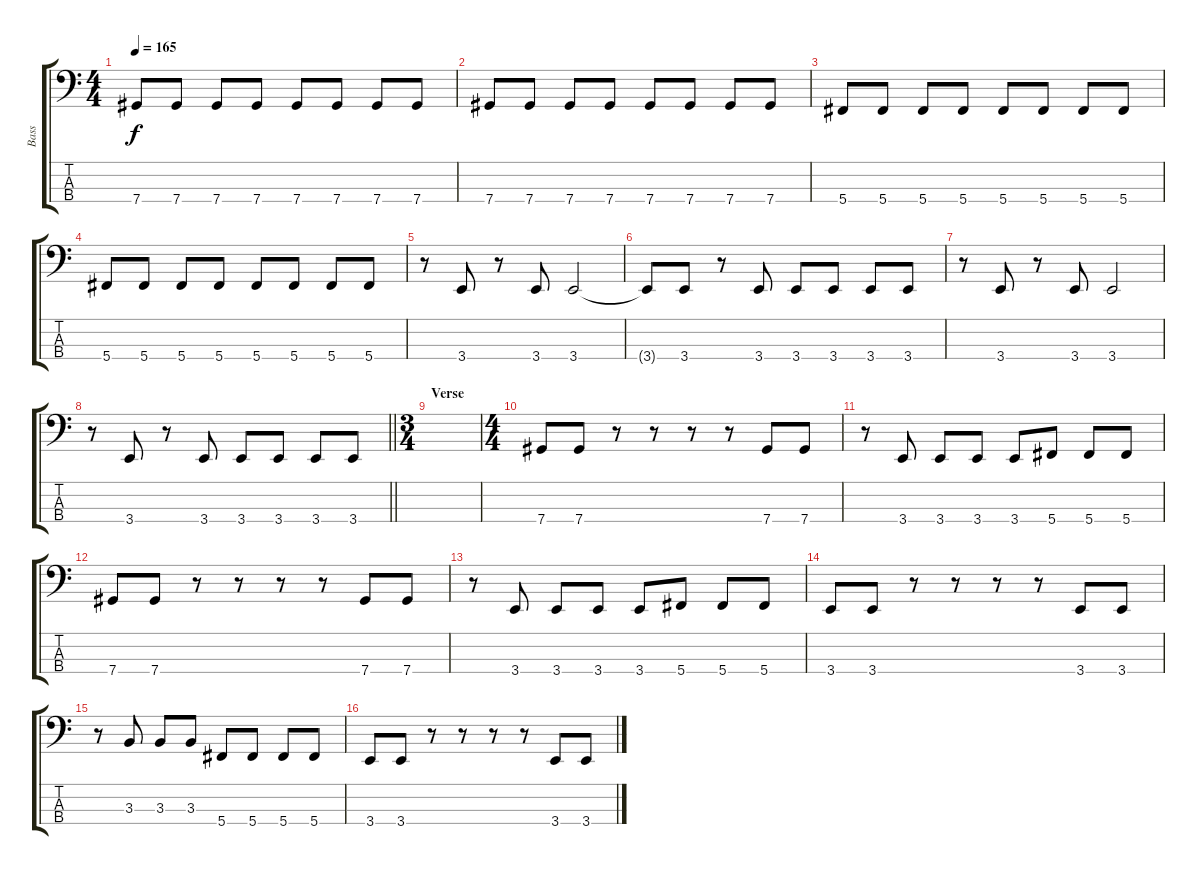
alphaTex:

\track ("Bass" "Bass") {instrument electricbassfinger}
\staff {score tabs}
\tuning (Gb2 Db2 Ab1 Db1) {hide}
\ts (4 4)
\tempo 165
\clef f4
\ks c
7.4.8{dy f} 7.4.8 7.4.8 7.4.8 7.4.8 7.4.8 7.4.8 7.4.8 |
7.4.8 7.4.8 7.4.8 7.4.8 7.4.8 7.4.8 7.4.8 7.4.8 |
5.4.8 5.4.8 5.4.8 5.4.8 5.4.8 5.4.8 5.4.8 5.4.8 |
5.4.8 5.4.8 5.4.8 5.4.8 5.4.8 5.4.8 5.4.8 5.4.8 |
r.8 3.4.8 r.8 3.4.8 3.4.2 |
3.4{t}.8 3.4.8 r.8 3.4.8 3.4.8 3.4.8 3.4.8 3.4.8 |
r.8 3.4.8 r.8 3.4.8 3.4.2 |
\barLineRight lightlight
r.8 3.4.8 r.8 3.4.8 3.4.8 3.4.8 3.4.8 3.4.8 |
\ts (3 4)
\section ("" "Verse")
|
\ts (4 4)
7.4.8 7.4.8 r.8 r.8 r.8 r.8 7.4.8 7.4.8 |
r.8 3.4.8 3.4.8 3.4.8 3.4.8 5.4.8 5.4.8 5.4.8 |
7.4.8 7.4.8 r.8 r.8 r.8 r.8 7.4.8 7.4.8 |
r.8 3.4.8 3.4.8 3.4.8 3.4.8 5.4.8 5.4.8 5.4.8 |
3.4.8 3.4.8 r.8 r.8 r.8 r.8 3.4.8 3.4.8 |
r.8 3.3.8 3.3.8 3.3.8 5.4.8 5.4.8 5.4.8 5.4.8 |
3.4.8 3.4.8 r.8 r.8 r.8 r.8 3.4.8 3.4.8
